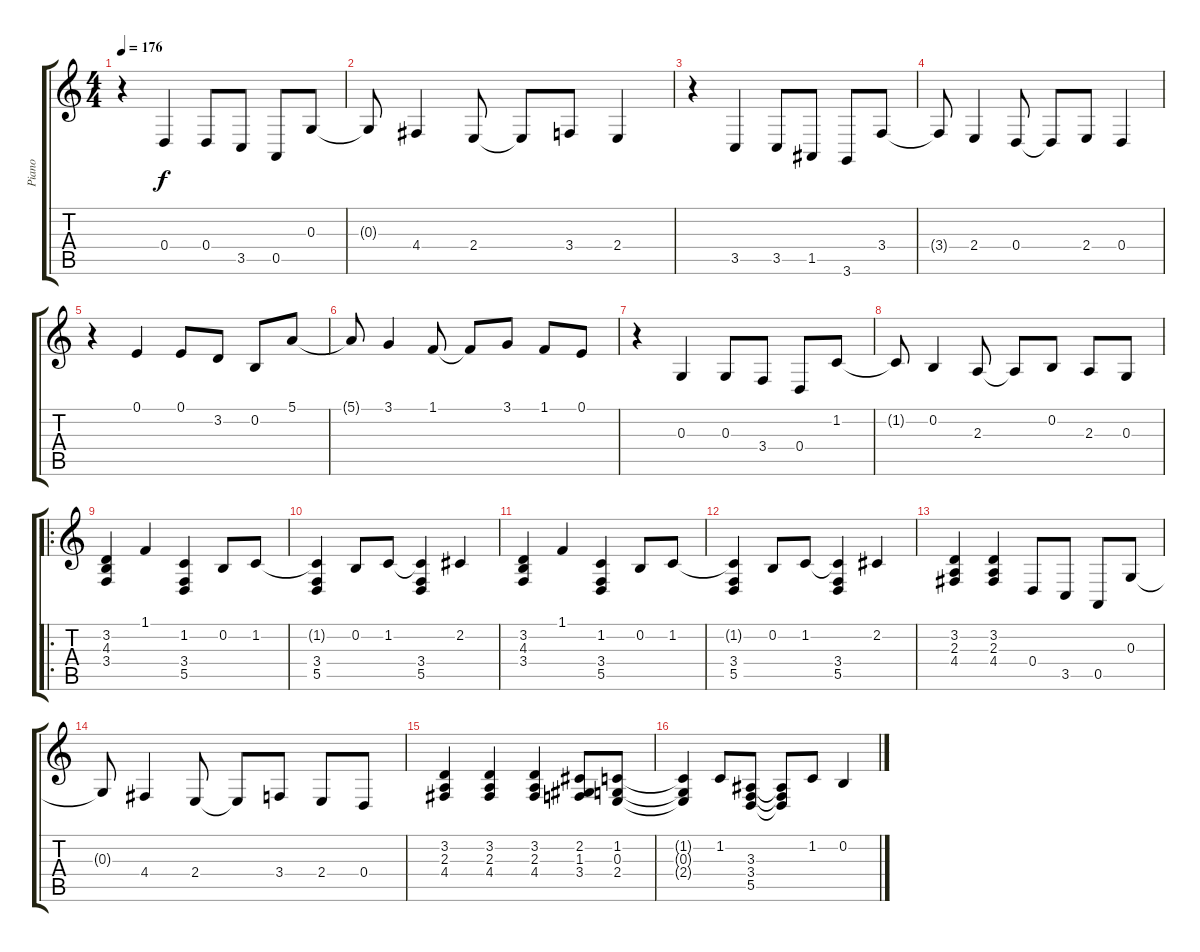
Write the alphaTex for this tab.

\track ("Piano" "Piano") {instrument acousticgrandpiano}
\staff {score tabs}
\tuning (E4 B3 G3 D3 A2 E2) {hide}
\ts (4 4)
\tempo 176
\clef g2
\ks c
r.4{dy f instrument acousticgrandpiano} 0.4.4 0.4.8 3.5.8 0.5.8 0.3.8 |
0.3{t}.8 4.4.4 2.4.8 2.4{t}.8 3.4.8 2.4.4 |
r.4 3.5.4 3.5.8 1.5.8 3.6.8 3.4.8 |
3.4{t}.8 2.4.4 0.4.8 0.4{t}.8 2.4.8 0.4.4 |
r.4 0.1.4 0.1.8 3.2.8 0.2.8 5.1.8 |
5.1{t}.8 3.1.4 1.1.8 1.1{t}.8 3.1.8 1.1.8 0.1.8 |
r.4 0.3.4 0.3.8 3.4.8 0.4.8 1.2.8 |
1.2{t}.8 0.2.4 2.3.8 2.3{t}.8 0.2.8 2.3.8 0.3.8 |
\ro
(3.2 4.3 3.4).4 1.1.4 (1.2 3.4 5.5).4 0.2.8 1.2.8 |
(1.2{t} 3.4 5.5).4 0.2.8 1.2.8 (1.2{t} 3.4 5.5).4 2.2.4 |
(3.2 4.3 3.4).4 1.1.4 (1.2 3.4 5.5).4 0.2.8 1.2.8 |
(1.2{t} 3.4 5.5).4 0.2.8 1.2.8 (1.2{t} 3.4 5.5).4 2.2.4 |
(3.2 2.3 4.4).4 (3.2 2.3 4.4).4 0.4.8 3.5.8 0.5.8 0.3.8 |
0.3{t}.8 4.4.4 2.4.8 2.4{t}.8 3.4.8 2.4.8 0.4.8 |
(3.2 2.3 4.4).4 (3.2 2.3 4.4).4 (3.2 2.3 4.4).4 (2.2 1.3 3.4).8 (1.2 0.3 2.4).8 |
(1.2{t} 0.3{t} 2.4{t}).4 1.2.8 (3.3 3.4 5.5).8 (3.3{t} 3.4{t} 5.5{t}).8 1.2.8 0.2.4
